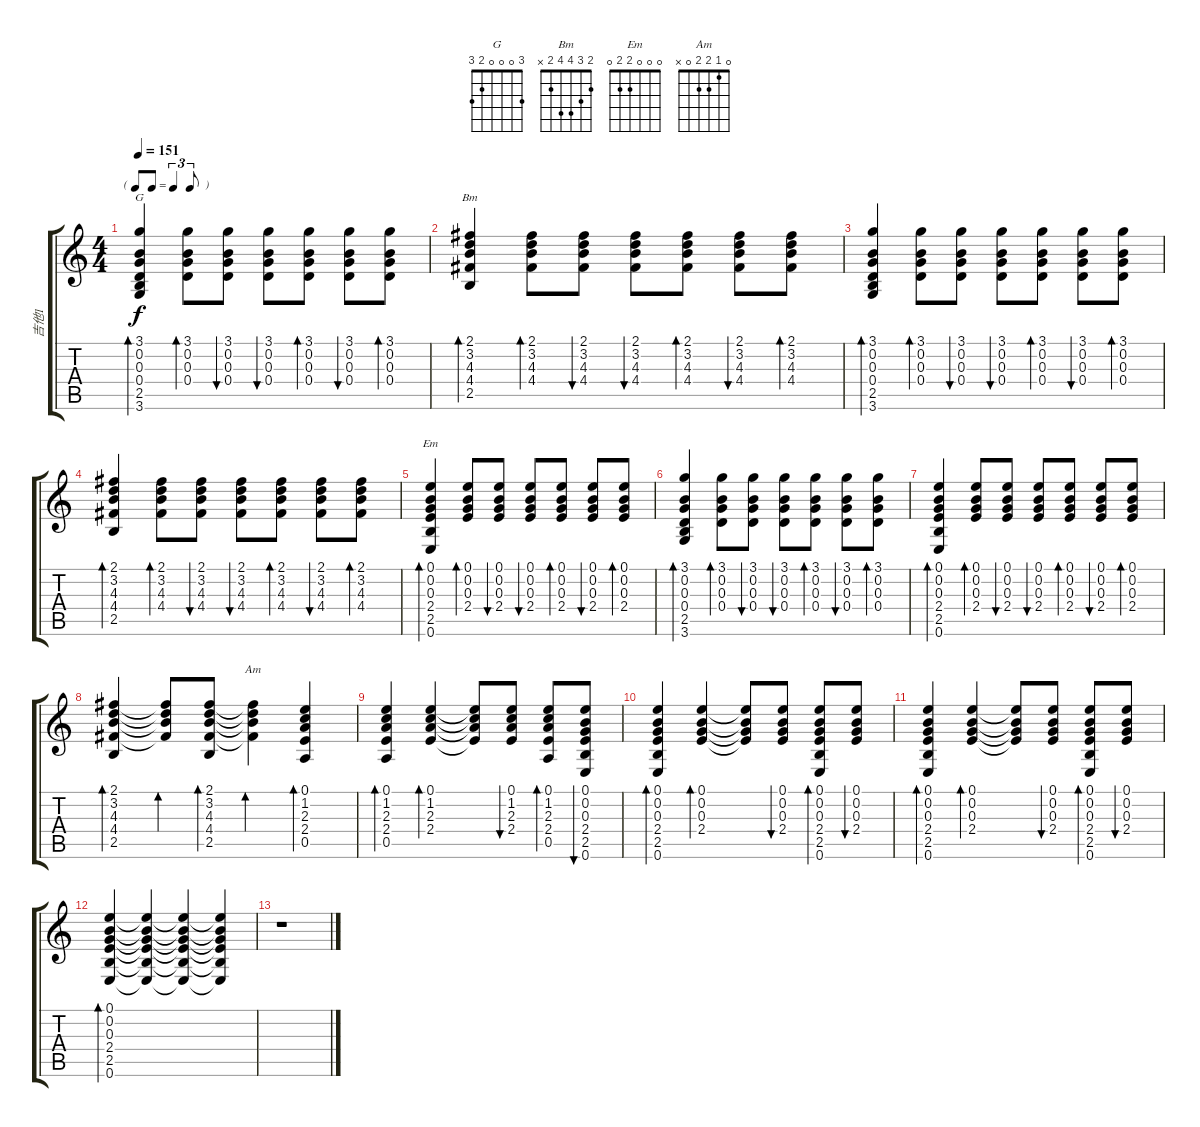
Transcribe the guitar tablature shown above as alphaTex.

\track ("吉他1" "吉他1") {instrument acousticguitarsteel}
\staff {score tabs}
\tuning (E4 B3 G3 D3 A2 E2) {hide}
\chord ("G" 3 0 0 0 2 3)
\chord ("Bm" 2 3 4 4 2 x)
\chord ("Em" 0 0 0 2 2 0)
\chord ("Am" 0 1 2 2 0 x)
\ts (4 4)
\tf triplet8th
\tempo 151
\clef g2
\ks c
(3.1 0.2 0.3 0.4 2.5 3.6).4{bd 60 ch "G" dy f} (3.1 0.2 0.3 0.4).8{bd 30} (3.1 0.2 0.3 0.4).8{bu 60} (3.1 0.2 0.3 0.4).8{bu 60} (3.1 0.2 0.3 0.4).8{bd 60} (3.1 0.2 0.3 0.4).8{bu 30} (3.1 0.2 0.3 0.4).8{bd 30} |
(2.1 3.2 4.3 4.4 2.5).4{bd 60 ch "Bm"} (2.1 3.2 4.3 4.4).8{bd 30} (2.1 3.2 4.3 4.4).8{bu 60} (2.1 3.2 4.3 4.4).8{bu 60} (2.1 3.2 4.3 4.4).8{bd 60} (2.1 3.2 4.3 4.4).8{bu 30} (2.1 3.2 4.3 4.4).8{bd 30} |
(3.1 0.2 0.3 0.4 2.5 3.6).4{bd 60} (3.1 0.2 0.3 0.4).8{bd 30} (3.1 0.2 0.3 0.4).8{bu 60} (3.1 0.2 0.3 0.4).8{bu 60} (3.1 0.2 0.3 0.4).8{bd 60} (3.1 0.2 0.3 0.4).8{bu 30} (3.1 0.2 0.3 0.4).8{bd 30} |
(2.1 3.2 4.3 4.4 2.5).4{bd 60} (2.1 3.2 4.3 4.4).8{bd 30} (2.1 3.2 4.3 4.4).8{bu 60} (2.1 3.2 4.3 4.4).8{bu 60} (2.1 3.2 4.3 4.4).8{bd 60} (2.1 3.2 4.3 4.4).8{bu 30} (2.1 3.2 4.3 4.4).8{bd 30} |
(0.1 0.2 0.3 2.4 2.5 0.6).4{bd 60 ch "Em"} (0.1 0.2 0.3 2.4).8{bd 30} (0.1 0.2 0.3 2.4).8{bu 60} (0.1 0.2 0.3 2.4).8{bu 60} (0.1 0.2 0.3 2.4).8{bd 60} (0.1 0.2 0.3 2.4).8{bu 30} (0.1 0.2 0.3 2.4).8{bd 60} |
(3.1 0.2 0.3 0.4 2.5 3.6).4{bd 60} (3.1 0.2 0.3 0.4).8{bd 30} (3.1 0.2 0.3 0.4).8{bu 60} (3.1 0.2 0.3 0.4).8{bu 60} (3.1 0.2 0.3 0.4).8{bd 60} (3.1 0.2 0.3 0.4).8{bu 30} (3.1 0.2 0.3 0.4).8{bd 30} |
(0.1 0.2 0.3 2.4 2.5 0.6).4{bd 60} (0.1 0.2 0.3 2.4).8{bd 30} (0.1 0.2 0.3 2.4).8{bu 60} (0.1 0.2 0.3 2.4).8{bu 60} (0.1 0.2 0.3 2.4).8{bd 60} (0.1 0.2 0.3 2.4).8{bu 30} (0.1 0.2 0.3 2.4).8{bd 60} |
(2.1 3.2 4.3 4.4 2.5).4{bd 60} (2.1{t} 3.2{t} 4.3{t} 4.4{t}).8{bd 30} (2.1 3.2 4.3 4.4 2.5).8{bd 60} (2.1{t} 3.2{t} 4.3{t} 4.4{t}).4{bd 60 ch "Am"} (0.1 1.2 2.3 2.4 0.5).4{bd 60} |
(0.1 1.2 2.3 2.4 0.5).4{bd 60} (0.1 1.2 2.3 2.4).4{bd 60} (0.1{t} 1.2{t} 2.3{t} 2.4{t}).8 (0.1 1.2 2.3 2.4).8{bu 60} (0.1 1.2 2.3 2.4 0.5).8{bd 60} (0.1 0.2 0.3 2.4 2.5 0.6).8{bu 60} |
(0.1 0.2 0.3 2.4 2.5 0.6).4{bd 60} (0.1 0.2 0.3 2.4).4{bd 60} (0.1{t} 0.2{t} 0.3{t} 2.4{t}).8 (0.1 0.2 0.3 2.4).8{bu 60} (0.1 0.2 0.3 2.4 2.5 0.6).8{bd 60} (0.1 0.2 0.3 2.4).8{bu 60} |
(0.1 0.2 0.3 2.4 2.5 0.6).4{bd 60} (0.1 0.2 0.3 2.4).4{bd 60} (0.1{t} 0.2{t} 0.3{t} 2.4{t}).8 (0.1 0.2 0.3 2.4).8{bu 60} (0.1 0.2 0.3 2.4 2.5 0.6).8{bd 60} (0.1 0.2 0.3 2.4).8{bu 60} |
(0.1 0.2 0.3 2.4 2.5 0.6).4{bd 480} (0.1{t} 0.2{t} 0.3{t} 2.4{t} 2.5{t} 0.6{t}).4 (0.1{t} 0.2{t} 0.3{t} 2.4{t} 2.5{t} 0.6{t}).4 (0.1{t} 0.2{t} 0.3{t} 2.4{t} 2.5{t} 0.6{t}).4 |
r.1
